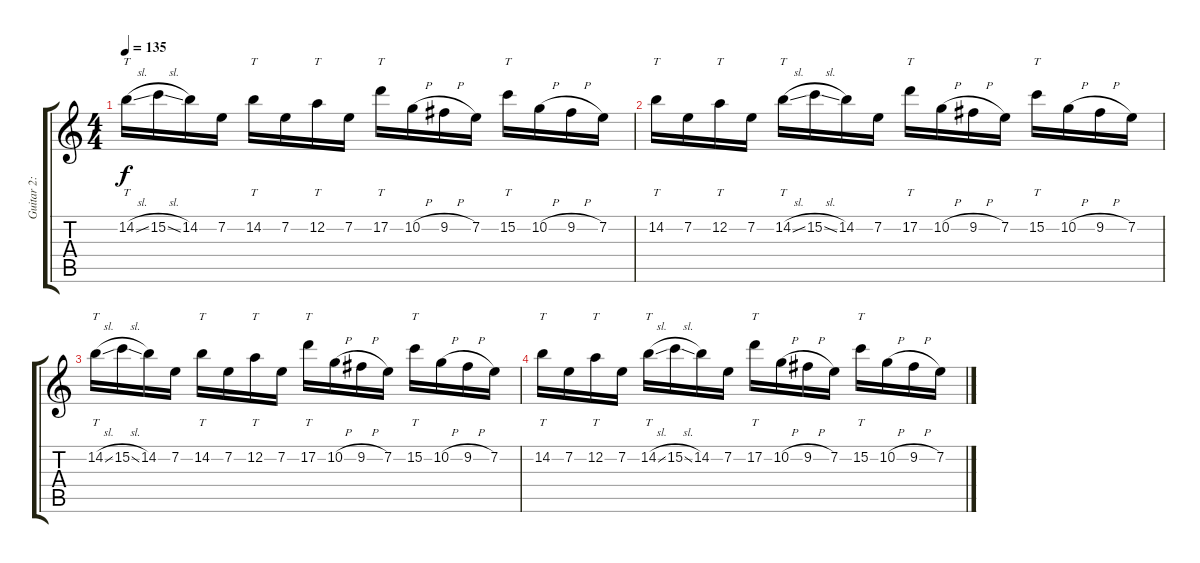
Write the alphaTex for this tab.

\track ("Guitar 2: Maarten" "Guitar 2: ") {instrument overdrivenguitar}
\staff {score tabs}
\tuning (D4 A3 F3 C3 G2 C2) {hide}
\ts (4 4)
\tempo 135
\clef g2
\ks c
14.2{sl}.16{tt dy f} 15.2{sl}.16 14.2.16 7.2.16 14.2.16{tt} 7.2.16 12.2.16{tt} 7.2.16 17.2.16{tt} 10.2{h}.16 9.2{h}.16 7.2.16 15.2.16{tt} 10.2{h}.16 9.2{h}.16 7.2.16 |
14.2.16{tt} 7.2.16 12.2.16{tt} 7.2.16 14.2{sl}.16{tt} 15.2{sl}.16 14.2.16 7.2.16 17.2.16{tt} 10.2{h}.16 9.2{h}.16 7.2.16 15.2.16{tt} 10.2{h}.16 9.2{h}.16 7.2.16 |
14.2{sl}.16{tt} 15.2{sl}.16 14.2.16 7.2.16 14.2.16{tt} 7.2.16 12.2.16{tt} 7.2.16 17.2.16{tt} 10.2{h}.16 9.2{h}.16 7.2.16 15.2.16{tt} 10.2{h}.16 9.2{h}.16 7.2.16 |
14.2.16{tt} 7.2.16 12.2.16{tt} 7.2.16 14.2{sl}.16{tt} 15.2{sl}.16 14.2.16 7.2.16 17.2.16{tt} 10.2{h}.16 9.2{h}.16 7.2.16 15.2.16{tt} 10.2{h}.16 9.2{h}.16 7.2.16
